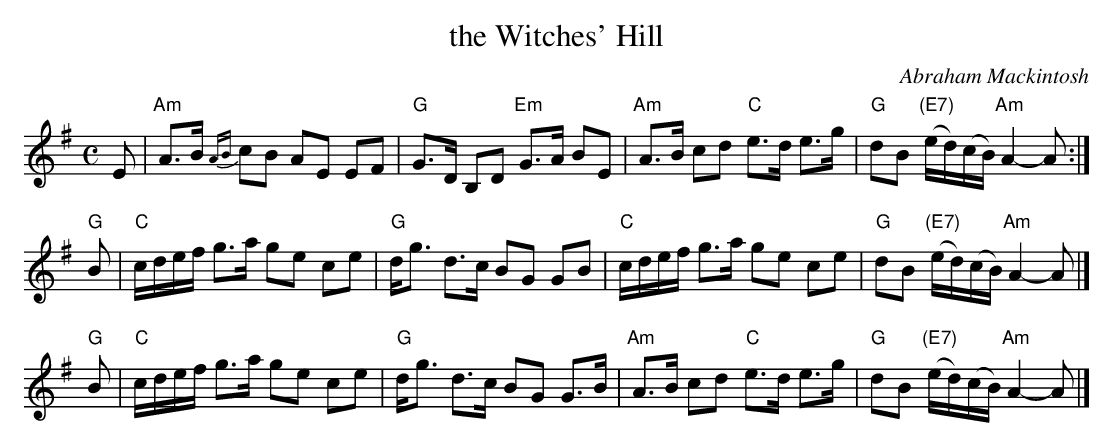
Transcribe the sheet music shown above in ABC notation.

X:1
T: the Witches' Hill
C: Abraham Mackintosh
M: C
L: 1/8
K: ADor
E \
| "Am"A>B {AB}cB AE EF | "G"G>D B,D "Em"G>A BE \
| "Am"A>B cd "C"e>d e>g | "G"dB "(E7)"(e/d/)(c/B/) "Am"A2-A :|
"G"B \
| "C"c/d/e/f/ g>a ge ce | "G"d<g d>c BG GB \
| "C"c/d/e/f/ g>a ge ce | "G"dB "(E7)"(e/d/)(c/B/) "Am"A2-A |]
"G"B \
| "C"c/d/e/f/ g>a ge ce | "G"d<g d>c BG G>B \
| "Am"A>B cd "C"e>d e>g | "G"dB "(E7)"(e/d/)(c/B/) "Am"A2-A |]
